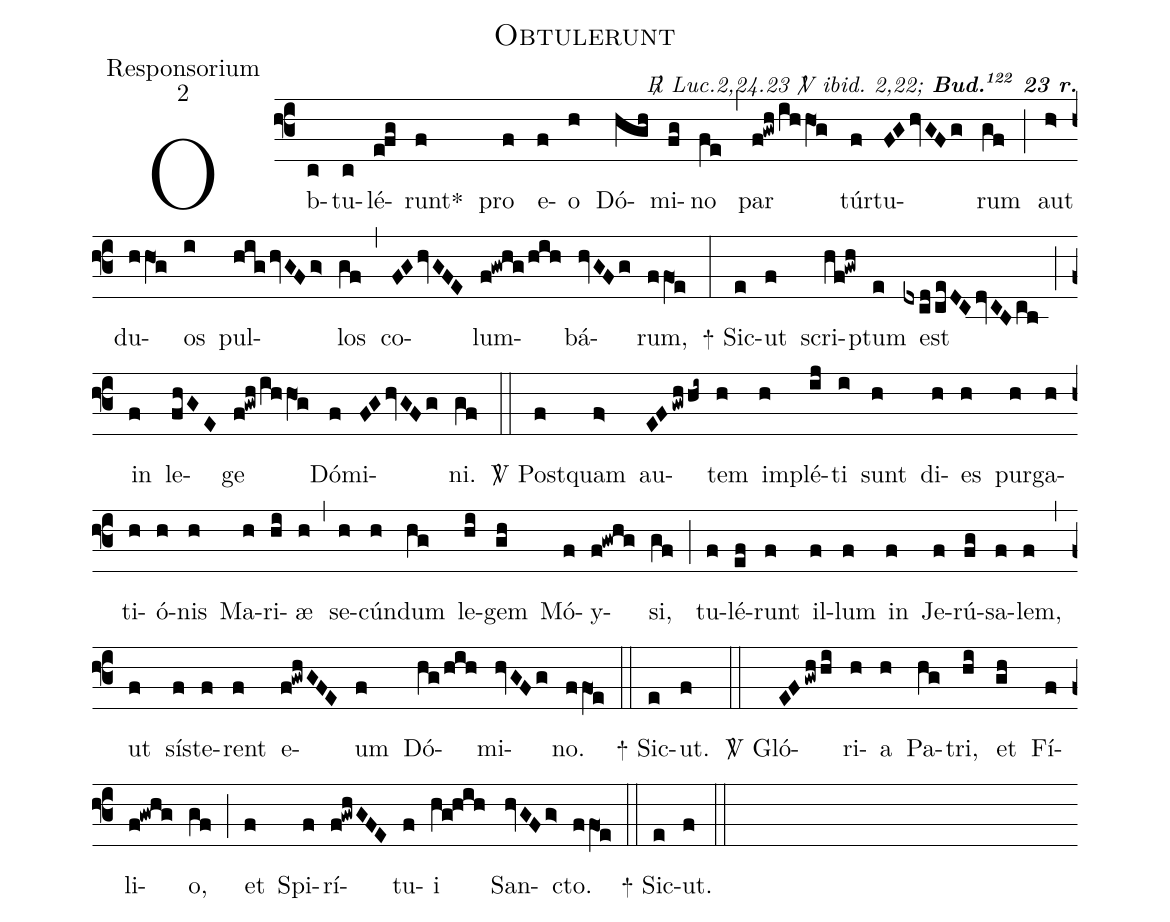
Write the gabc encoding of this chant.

name:Obtulerunt;
office-part:Responsorium;
mode:2;
commentary:{\itshape\mdseries \Rbar\  Luc.2,24.23 \Vbar\  ibid.\ 2,22;\/} {\bfseries Bud.\textsuperscript{122} 23 r.};
%%
(f3) Ob(c)tu(c)lé(efg)runt<sp>*</sp>(f) pro(f) e(f)o(h) Dó(hgh)mi(fg)no(fe) (,)
par(f!gwh/ihhO1g) túr(f)tu(FGhvGFg)rum(gf) (;)
aut(h>) du(hhO1g)os(i) pul(highvGFg>)los(gf) (,)
co(FGhvGFE)lum(f!gwhg/hih)bá(hvGFg)rum,(ffO1e) (:)
<sp>+</sp> Sic(e)ut(f) scri(hf!gwh)ptum(e) est(dxcd/ceDCdvCBcb) (;)
in(f) le(fhGE)ge(f!gwh/ihhO1g) Dó(f)mi(FGhvGFg)ni.(gf) (::)
<sp>V/</sp> Post(f)quam(f>) au(EFgwhhi~)tem(h) im(h)plé(ij)ti(i) sunt(h) di(h)es(h) pur(h)ga(h)ti(h)ó(h)nis(h) Ma(h)ri(hi)æ(h) (,)
se(h)cún(h)dum(hg) le(hi)gem(gh) Mó(f)y(f!gwhg)si,(gf) (;)
tu(f)lé(ef)runt(f) il(f)lum(f) in(f) Je(f)rú(fg)sa(f)lem,(f) (,)
ut(f) sís(f)te(f)rent(f) e(f!gwhGFE)um(f) Dó(hg/hih)mi(hvGFg)no.(ffO1e) (::)
<sp>+</sp> Sic(e)ut.(f) (::)
<sp>V/</sp> Gló(EFgwhhi)ri(h)a(h) Pa(hg)tri,(hi) et(gh) Fí(f)li(f!gwhg)o,(gf) (;)
et(f) Spi(f)rí(f!gwhGFE)tu(f)i(hg@hih) San(hvGFg>)cto.(ffO1!e) (::)
 <sp>+</sp> Sic(e)ut.(f) (::)
